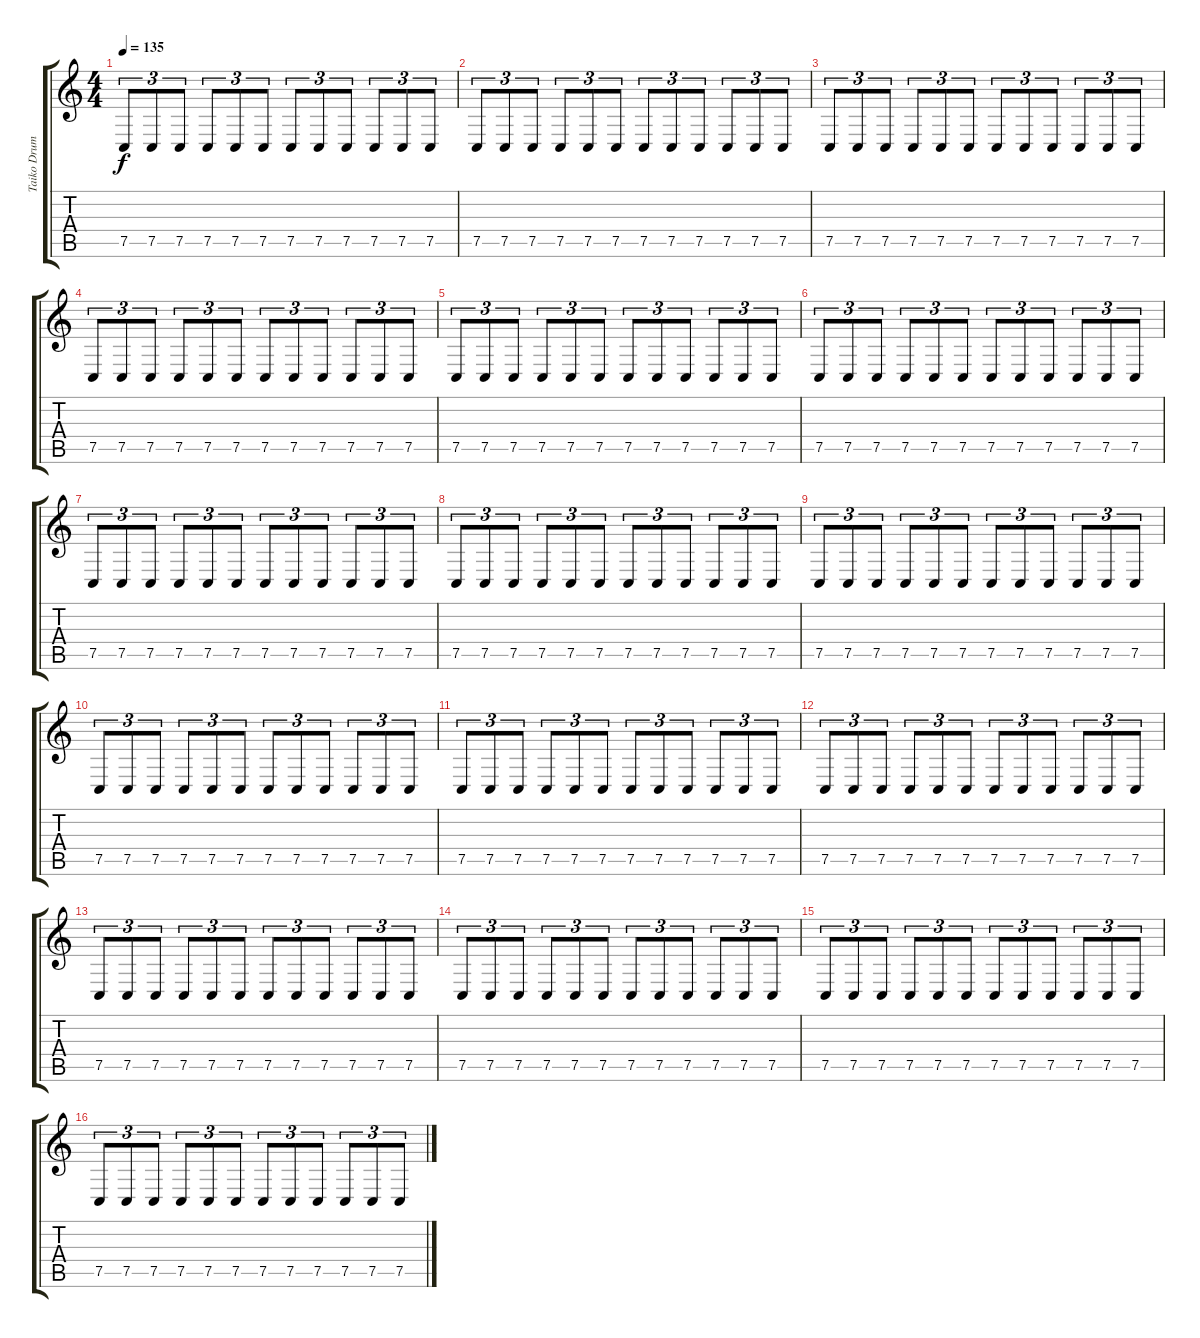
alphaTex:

\track ("Taiko Drum II" "Taiko Drum") {instrument taikodrum}
\staff {score tabs}
\tuning (C4 G3 Eb3 Bb2 F2 C2) {hide}
\ts (4 4)
\tempo 135
\clef g2
\ks c
7.5.8{tu (3 2) dy f} 7.5.8{tu (3 2)} 7.5.8{tu (3 2)} 7.5.8{tu (3 2)} 7.5.8{tu (3 2)} 7.5.8{tu (3 2)} 7.5.8{tu (3 2)} 7.5.8{tu (3 2)} 7.5.8{tu (3 2)} 7.5.8{tu (3 2)} 7.5.8{tu (3 2)} 7.5.8{tu (3 2)} |
7.5.8{tu (3 2)} 7.5.8{tu (3 2)} 7.5.8{tu (3 2)} 7.5.8{tu (3 2)} 7.5.8{tu (3 2)} 7.5.8{tu (3 2)} 7.5.8{tu (3 2)} 7.5.8{tu (3 2)} 7.5.8{tu (3 2)} 7.5.8{tu (3 2)} 7.5.8{tu (3 2)} 7.5.8{tu (3 2)} |
7.5.8{tu (3 2)} 7.5.8{tu (3 2)} 7.5.8{tu (3 2)} 7.5.8{tu (3 2)} 7.5.8{tu (3 2)} 7.5.8{tu (3 2)} 7.5.8{tu (3 2)} 7.5.8{tu (3 2)} 7.5.8{tu (3 2)} 7.5.8{tu (3 2)} 7.5.8{tu (3 2)} 7.5.8{tu (3 2)} |
7.5.8{tu (3 2)} 7.5.8{tu (3 2)} 7.5.8{tu (3 2)} 7.5.8{tu (3 2)} 7.5.8{tu (3 2)} 7.5.8{tu (3 2)} 7.5.8{tu (3 2)} 7.5.8{tu (3 2)} 7.5.8{tu (3 2)} 7.5.8{tu (3 2)} 7.5.8{tu (3 2)} 7.5.8{tu (3 2)} |
7.5.8{tu (3 2)} 7.5.8{tu (3 2)} 7.5.8{tu (3 2)} 7.5.8{tu (3 2)} 7.5.8{tu (3 2)} 7.5.8{tu (3 2)} 7.5.8{tu (3 2)} 7.5.8{tu (3 2)} 7.5.8{tu (3 2)} 7.5.8{tu (3 2)} 7.5.8{tu (3 2)} 7.5.8{tu (3 2)} |
7.5.8{tu (3 2)} 7.5.8{tu (3 2)} 7.5.8{tu (3 2)} 7.5.8{tu (3 2)} 7.5.8{tu (3 2)} 7.5.8{tu (3 2)} 7.5.8{tu (3 2)} 7.5.8{tu (3 2)} 7.5.8{tu (3 2)} 7.5.8{tu (3 2)} 7.5.8{tu (3 2)} 7.5.8{tu (3 2)} |
7.5.8{tu (3 2)} 7.5.8{tu (3 2)} 7.5.8{tu (3 2)} 7.5.8{tu (3 2)} 7.5.8{tu (3 2)} 7.5.8{tu (3 2)} 7.5.8{tu (3 2)} 7.5.8{tu (3 2)} 7.5.8{tu (3 2)} 7.5.8{tu (3 2)} 7.5.8{tu (3 2)} 7.5.8{tu (3 2)} |
7.5.8{tu (3 2)} 7.5.8{tu (3 2)} 7.5.8{tu (3 2)} 7.5.8{tu (3 2)} 7.5.8{tu (3 2)} 7.5.8{tu (3 2)} 7.5.8{tu (3 2)} 7.5.8{tu (3 2)} 7.5.8{tu (3 2)} 7.5.8{tu (3 2)} 7.5.8{tu (3 2)} 7.5.8{tu (3 2)} |
7.5.8{tu (3 2)} 7.5.8{tu (3 2)} 7.5.8{tu (3 2)} 7.5.8{tu (3 2)} 7.5.8{tu (3 2)} 7.5.8{tu (3 2)} 7.5.8{tu (3 2)} 7.5.8{tu (3 2)} 7.5.8{tu (3 2)} 7.5.8{tu (3 2)} 7.5.8{tu (3 2)} 7.5.8{tu (3 2)} |
7.5.8{tu (3 2)} 7.5.8{tu (3 2)} 7.5.8{tu (3 2)} 7.5.8{tu (3 2)} 7.5.8{tu (3 2)} 7.5.8{tu (3 2)} 7.5.8{tu (3 2)} 7.5.8{tu (3 2)} 7.5.8{tu (3 2)} 7.5.8{tu (3 2)} 7.5.8{tu (3 2)} 7.5.8{tu (3 2)} |
7.5.8{tu (3 2)} 7.5.8{tu (3 2)} 7.5.8{tu (3 2)} 7.5.8{tu (3 2)} 7.5.8{tu (3 2)} 7.5.8{tu (3 2)} 7.5.8{tu (3 2)} 7.5.8{tu (3 2)} 7.5.8{tu (3 2)} 7.5.8{tu (3 2)} 7.5.8{tu (3 2)} 7.5.8{tu (3 2)} |
7.5.8{tu (3 2)} 7.5.8{tu (3 2)} 7.5.8{tu (3 2)} 7.5.8{tu (3 2)} 7.5.8{tu (3 2)} 7.5.8{tu (3 2)} 7.5.8{tu (3 2)} 7.5.8{tu (3 2)} 7.5.8{tu (3 2)} 7.5.8{tu (3 2)} 7.5.8{tu (3 2)} 7.5.8{tu (3 2)} |
7.5.8{tu (3 2)} 7.5.8{tu (3 2)} 7.5.8{tu (3 2)} 7.5.8{tu (3 2)} 7.5.8{tu (3 2)} 7.5.8{tu (3 2)} 7.5.8{tu (3 2)} 7.5.8{tu (3 2)} 7.5.8{tu (3 2)} 7.5.8{tu (3 2)} 7.5.8{tu (3 2)} 7.5.8{tu (3 2)} |
7.5.8{tu (3 2)} 7.5.8{tu (3 2)} 7.5.8{tu (3 2)} 7.5.8{tu (3 2)} 7.5.8{tu (3 2)} 7.5.8{tu (3 2)} 7.5.8{tu (3 2)} 7.5.8{tu (3 2)} 7.5.8{tu (3 2)} 7.5.8{tu (3 2)} 7.5.8{tu (3 2)} 7.5.8{tu (3 2)} |
7.5.8{tu (3 2)} 7.5.8{tu (3 2)} 7.5.8{tu (3 2)} 7.5.8{tu (3 2)} 7.5.8{tu (3 2)} 7.5.8{tu (3 2)} 7.5.8{tu (3 2)} 7.5.8{tu (3 2)} 7.5.8{tu (3 2)} 7.5.8{tu (3 2)} 7.5.8{tu (3 2)} 7.5.8{tu (3 2)} |
7.5.8{tu (3 2)} 7.5.8{tu (3 2)} 7.5.8{tu (3 2)} 7.5.8{tu (3 2)} 7.5.8{tu (3 2)} 7.5.8{tu (3 2)} 7.5.8{tu (3 2)} 7.5.8{tu (3 2)} 7.5.8{tu (3 2)} 7.5.8{tu (3 2)} 7.5.8{tu (3 2)} 7.5.8{tu (3 2)}
